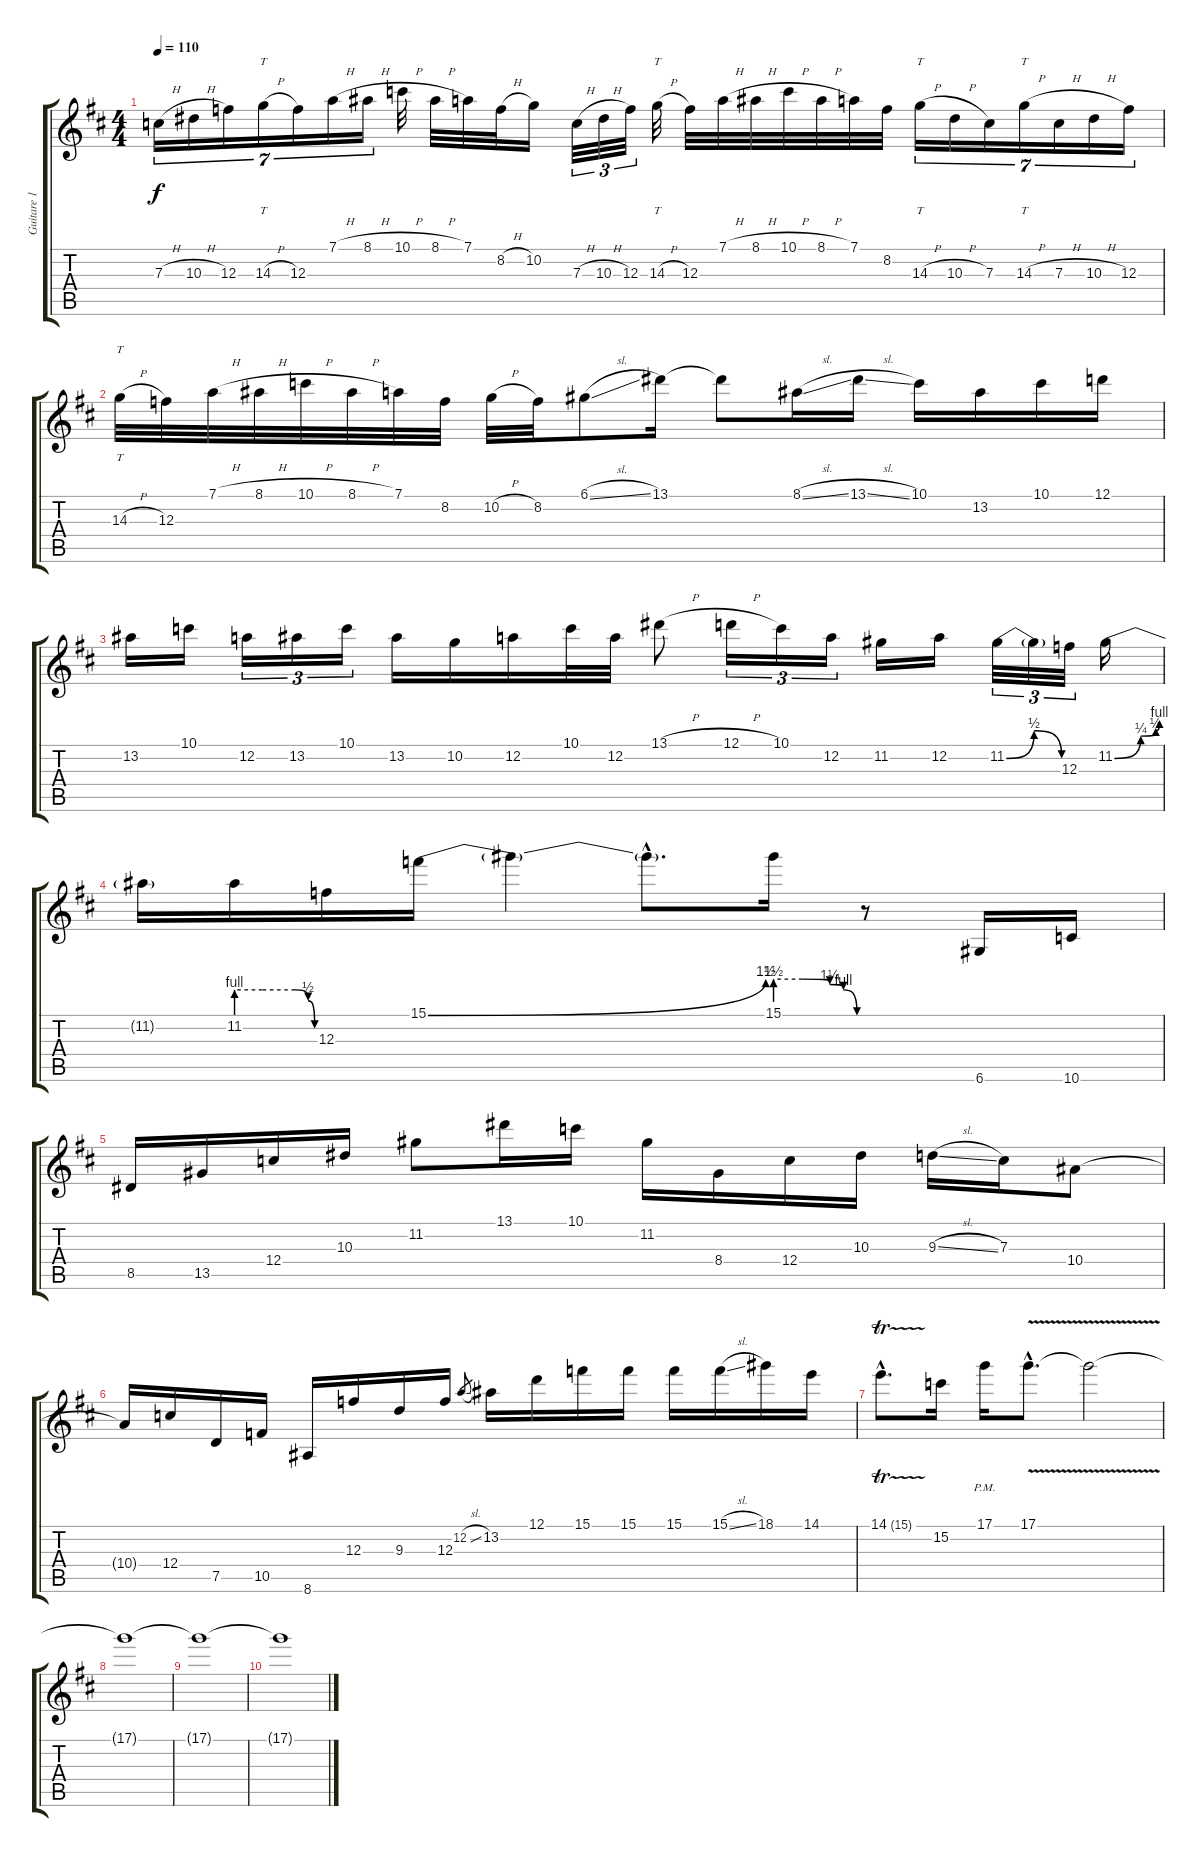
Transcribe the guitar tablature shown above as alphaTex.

\track ("Guitare 1" "Guitare 1") {instrument distortionguitar}
\staff {score tabs}
\tuning (D4 A3 F3 C3 G2 D2) {hide}
\ts (4 4)
\tempo 110
\clef g2
\ks d
7.3{h}.16{tu (7 4) dy f} 10.3{h}.16{tu (7 4)} 12.3.16{tu (7 4)} 14.3{h}.16{tt tu (7 4)} 12.3.16{tu (7 4)} 7.1{h}.16{tu (7 4)} 8.1{h}.16{tu (7 4)} 10.1{h}.32 8.1{h}.32 7.1.32 8.2{h}.32 10.2.16 7.3{h}.32{tu (3 2)} 10.3{h}.32{tu (3 2)} 12.3.32{tu (3 2)} 14.3{h}.32{tt} 12.3.32 7.1{h}.32 8.1{h}.32 10.1{h}.32 8.1{h}.32 7.1.32 8.2.32 14.3{h}.16{tt tu (7 4)} 10.3{h}.16{tu (7 4)} 7.3.16{tu (7 4)} 14.3{h}.16{tt tu (7 4)} 7.3{h}.16{tu (7 4)} 10.3{h}.16{tu (7 4)} 12.3.16{tu (7 4)} |
14.3{h}.32{tt} 12.3.32 7.1{h}.32 8.1{h}.32 10.1{h}.32 8.1{h}.32 7.1.32 8.2.32 10.2{h}.32 8.2.32 6.1{sl}.8 13.1.16 13.1{t}.8 8.1{sl}.16 13.1{sl}.16 10.1.16 13.2.16 10.1.16 12.1.16 |
13.2.16 10.1.16 12.2.16{tu (3 2)} 13.2.16{tu (3 2)} 10.1.16{tu (3 2)} 13.2.16 10.2.16 12.2.16 10.1.32 12.2.32 13.1{h}.8 12.1{h}.16{tu (3 2)} 10.1.16{tu (3 2)} 12.2.16{tu (3 2)} 11.2.16 12.2.16 11.2{be (bendrelease 0 0 2 2 30 2 60 0)}.32{tu (3 2)} 11.2{t}.32{tu (3 2)} 12.3.32{tu (3 2)} 11.2{be (custom 0 0 35 1 55 2 60 4)}.16 |
11.2{t}.16 11.2{be (custom 0 4 20 4 45 4 55 2 60 0)}.16 12.3.16 15.1{be (bend 0 0 60 6)}.16 15.1{t}.4 15.1{hac t}.8{d} 15.1{be (custom 0 6 20 6 40 5 50 4 60 0)}.16 r.8 6.6.16 10.6.16 |
8.5.16 13.5.16 12.4.16 10.3.16 11.2.8 13.1.16 10.1.16 11.2.16 8.4.16 12.4.16 10.3.16 9.3{sl}.16 7.3.16 10.4.8 |
10.4{t}.16 12.4.16 7.5.16 10.5.16 8.6.16 12.3.16 9.3.16 12.3.16 12.2{sl}.8{gr} 13.2.16 12.1.16 15.1.16 15.1.16 15.1.16 15.1{sl}.16 18.1.16 14.1.16 |
14.1{tr (15 16) hac}.8{d} 15.2.16 17.1{pm}.16 17.1{v hac}.8{d} 17.1{t}.2 |
17.1{t}.1 |
17.1{t}.1 |
17.1{t}.1
